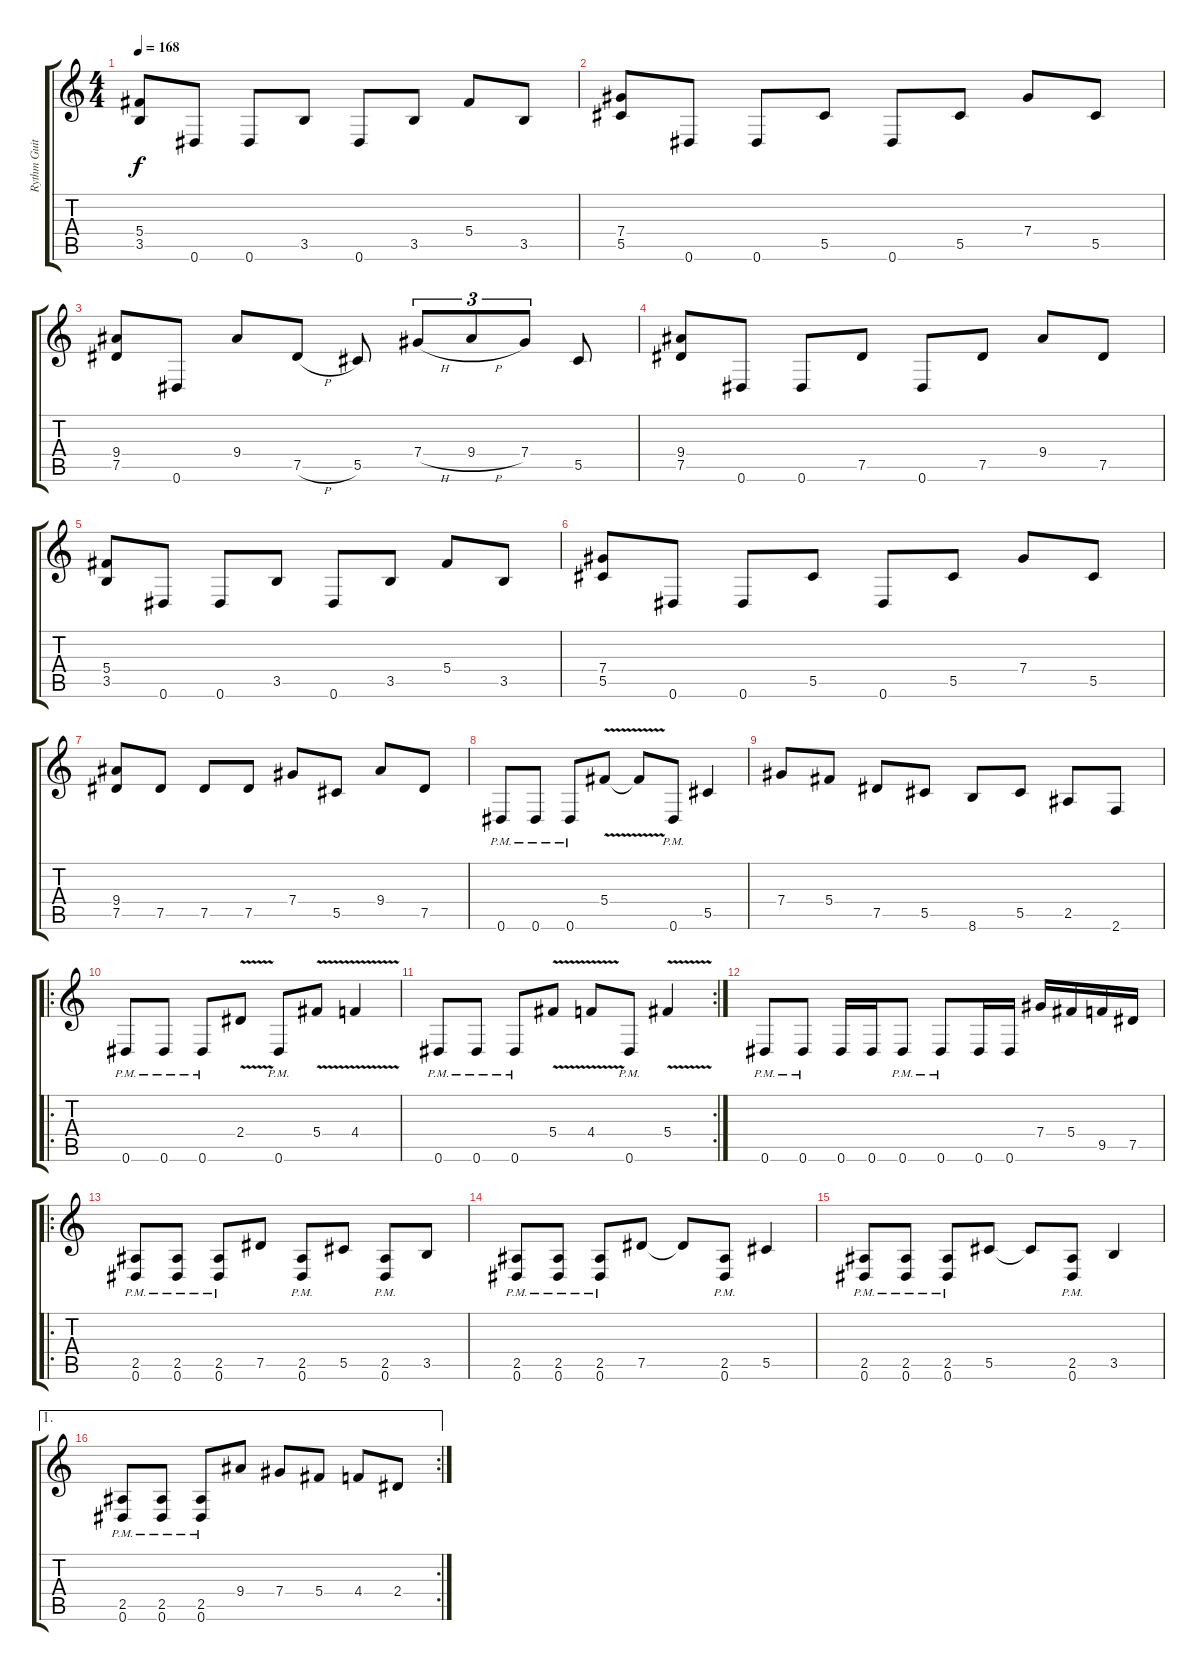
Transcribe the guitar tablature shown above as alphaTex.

\track ("Rythm Guitar" "Rythm Guit") {instrument distortionguitar}
\staff {score tabs}
\tuning (Eb4 Bb3 Gb3 Db3 Ab2 Eb2) {hide}
\ts (4 4)
\tempo 168
\clef g2
\ks c
(5.4 3.5).8{dy f} 0.6.8 0.6.8 3.5.8 0.6.8 3.5.8 5.4.8 3.5.8 |
(7.4 5.5).8 0.6.8 0.6.8 5.5.8 0.6.8 5.5.8 7.4.8 5.5.8 |
(9.4 7.5).8 0.6.8 9.4.8 7.5{h}.8 5.5.8 7.4{h}.8{tu (3 2)} 9.4{h}.8{tu (3 2)} 7.4.8{tu (3 2)} 5.5.8 |
(9.4 7.5).8 0.6.8 0.6.8 7.5.8 0.6.8 7.5.8 9.4.8 7.5.8 |
(5.4 3.5).8 0.6.8 0.6.8 3.5.8 0.6.8 3.5.8 5.4.8 3.5.8 |
(7.4 5.5).8 0.6.8 0.6.8 5.5.8 0.6.8 5.5.8 7.4.8 5.5.8 |
(9.4 7.5).8 7.5.8 7.5.8 7.5.8 7.4.8 5.5.8 9.4.8 7.5.8 |
0.6{pm}.8 0.6{pm}.8 0.6{pm}.8 5.4{v}.8 5.4{t}.8 0.6{pm}.8 5.5.4 |
7.4.8 5.4.8 7.5.8 5.5.8 8.6.8 5.5.8 2.5.8 2.6.8 |
\ro
0.6{pm}.8 0.6{pm}.8 0.6{pm}.8 2.4{v}.8 0.6{pm}.8 5.4{v}.8 4.4{v}.4 |
\rc 2
0.6{pm}.8 0.6{pm}.8 0.6{pm}.8 5.4{v}.8 4.4{v}.8 0.6{pm}.8 5.4{v}.4 |
0.6{pm}.8 0.6{pm}.8 0.6.16 0.6.16 0.6{pm}.8 0.6{pm}.8 0.6.16 0.6.16 7.4.16 5.4.16 9.5.16 7.5.16 |
\ro
(2.5{pm} 0.6{pm}).8 (2.5{pm} 0.6{pm}).8 (2.5{pm} 0.6{pm}).8 7.5.8 (2.5{pm} 0.6{pm}).8 5.5.8 (2.5{pm} 0.6{pm}).8 3.5.8 |
(2.5{pm} 0.6{pm}).8 (2.5{pm} 0.6{pm}).8 (2.5{pm} 0.6{pm}).8 7.5.8 7.5{t}.8 (2.5{pm} 0.6{pm}).8 5.5.4 |
(2.5{pm} 0.6{pm}).8 (2.5{pm} 0.6{pm}).8 (2.5{pm} 0.6{pm}).8 5.5.8 5.5{t}.8 (2.5{pm} 0.6{pm}).8 3.5.4 |
\ae 1
\rc 2
(2.5{pm} 0.6{pm}).8 (2.5{pm} 0.6{pm}).8 (2.5{pm} 0.6{pm}).8 9.4.8 7.4.8 5.4.8 4.4.8 2.4.8
